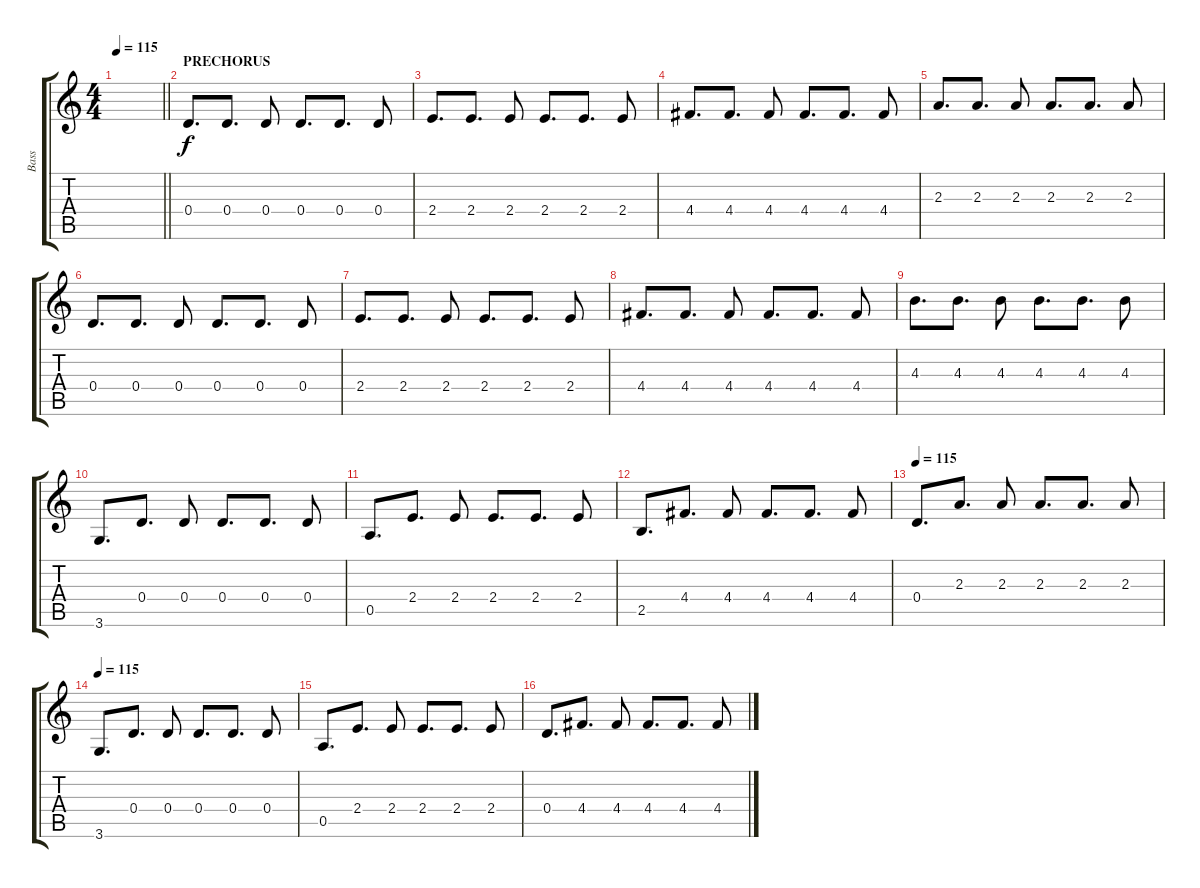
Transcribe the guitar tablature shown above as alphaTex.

\track ("Bass" "Bass") {instrument synthbass2}
\staff {score tabs}
\tuning (E4 B3 G3 D3 A2 E2) {hide}
\ts (4 4)
\tempo 115
\clef g2
\barLineRight lightlight
\ks c
|
\section ("" "PRECHORUS")
0.4.8{d} 0.4.8{d} 0.4.8 0.4.8{d} 0.4.8{d} 0.4.8 |
2.4.8{d} 2.4.8{d} 2.4.8 2.4.8{d} 2.4.8{d} 2.4.8 |
4.4.8{d} 4.4.8{d} 4.4.8 4.4.8{d} 4.4.8{d} 4.4.8 |
2.3.8{d} 2.3.8{d} 2.3.8 2.3.8{d} 2.3.8{d} 2.3.8 |
0.4.8{d} 0.4.8{d} 0.4.8 0.4.8{d} 0.4.8{d} 0.4.8 |
2.4.8{d} 2.4.8{d} 2.4.8 2.4.8{d} 2.4.8{d} 2.4.8 |
4.4.8{d} 4.4.8{d} 4.4.8 4.4.8{d} 4.4.8{d} 4.4.8 |
4.3.8{d} 4.3.8{d} 4.3.8 4.3.8{d} 4.3.8{d} 4.3.8 |
3.6.8{d} 0.4.8{d} 0.4.8 0.4.8{d} 0.4.8{d} 0.4.8 |
0.5.8{d} 2.4.8{d} 2.4.8 2.4.8{d} 2.4.8{d} 2.4.8 |
2.5.8{d} 4.4.8{d} 4.4.8 4.4.8{d} 4.4.8{d} 4.4.8 |
\tempo 115
0.4.8{d} 2.3.8{d} 2.3.8 2.3.8{d} 2.3.8{d} 2.3.8 |
\tempo 115
3.6.8{d} 0.4.8{d} 0.4.8 0.4.8{d} 0.4.8{d} 0.4.8 |
0.5.8{d} 2.4.8{d} 2.4.8 2.4.8{d} 2.4.8{d} 2.4.8 |
0.4.8{d} 4.4.8{d} 4.4.8 4.4.8{d} 4.4.8{d} 4.4.8
